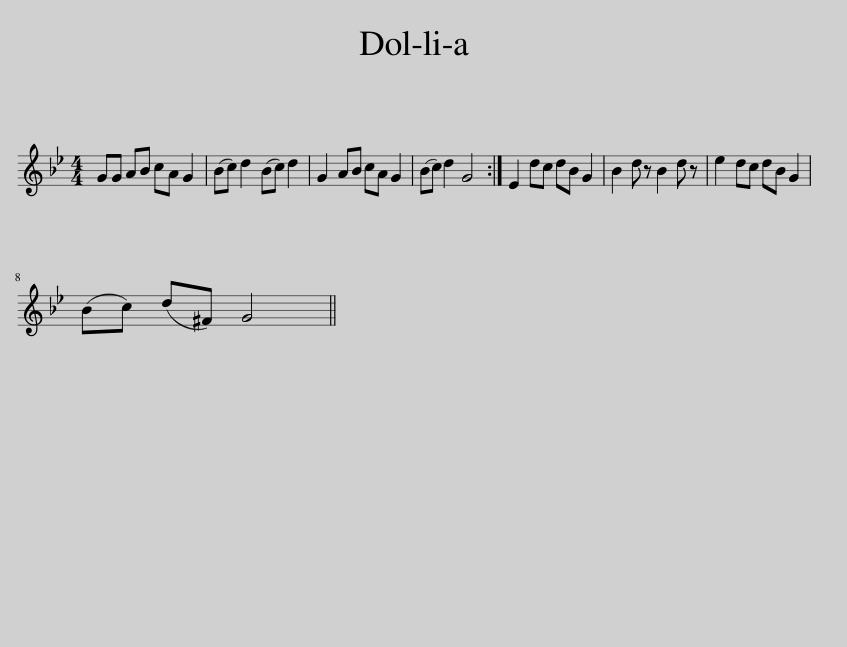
X:1
L:1/8
M:4/4
I:linebreak $
K:Gmin
V:1 treble
V:1
 GG AB cA G2 | (Bc) d2 (Bc) d2 | G2 AB cA G2 | (Bc) d2 G4 :| E2 dc dB G2 | %5
 B2 d z B2 d z | e2 dc dB G2 |$ (Bc) (d^F) G4 || %8
